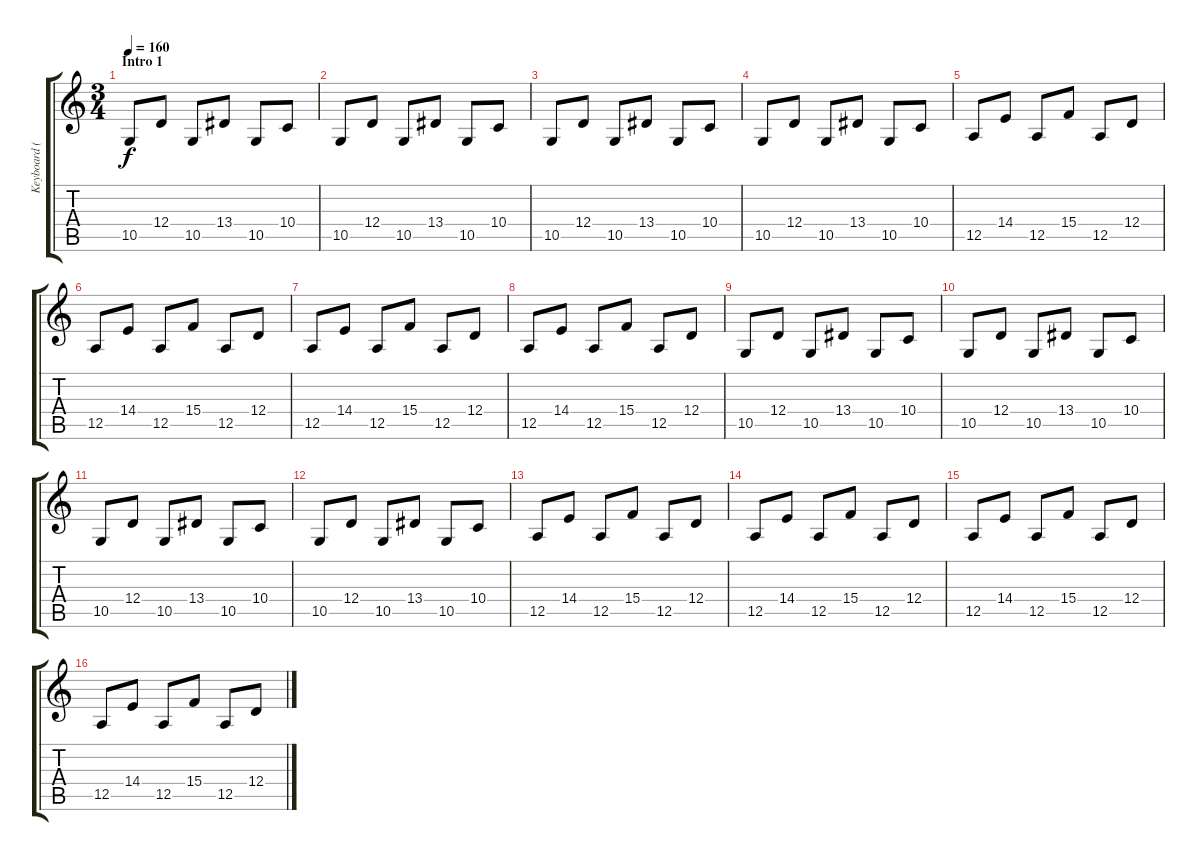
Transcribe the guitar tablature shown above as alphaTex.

\track ("Keyboard (Organ)" "Keyboard (") {instrument churchorgan}
\staff {score tabs}
\tuning (E4 B3 G3 D3 A2 E2) {hide}
\ts (3 4)
\section ("" "Intro 1")
\tempo 160
\clef g2
\ks c
10.5.8{dy f instrument churchorgan} 12.4.8 10.5.8 13.4.8 10.5.8 10.4.8 |
10.5.8 12.4.8 10.5.8 13.4.8 10.5.8 10.4.8 |
10.5.8 12.4.8 10.5.8 13.4.8 10.5.8 10.4.8 |
10.5.8 12.4.8 10.5.8 13.4.8 10.5.8 10.4.8 |
12.5.8 14.4.8 12.5.8 15.4.8 12.5.8 12.4.8 |
12.5.8 14.4.8 12.5.8 15.4.8 12.5.8 12.4.8 |
12.5.8 14.4.8 12.5.8 15.4.8 12.5.8 12.4.8 |
12.5.8 14.4.8 12.5.8 15.4.8 12.5.8 12.4.8 |
10.5.8 12.4.8 10.5.8 13.4.8 10.5.8 10.4.8 |
10.5.8 12.4.8 10.5.8 13.4.8 10.5.8 10.4.8 |
10.5.8 12.4.8 10.5.8 13.4.8 10.5.8 10.4.8 |
10.5.8 12.4.8 10.5.8 13.4.8 10.5.8 10.4.8 |
12.5.8 14.4.8 12.5.8 15.4.8 12.5.8 12.4.8 |
12.5.8 14.4.8 12.5.8 15.4.8 12.5.8 12.4.8 |
12.5.8 14.4.8 12.5.8 15.4.8 12.5.8 12.4.8 |
12.5.8 14.4.8 12.5.8 15.4.8 12.5.8 12.4.8
